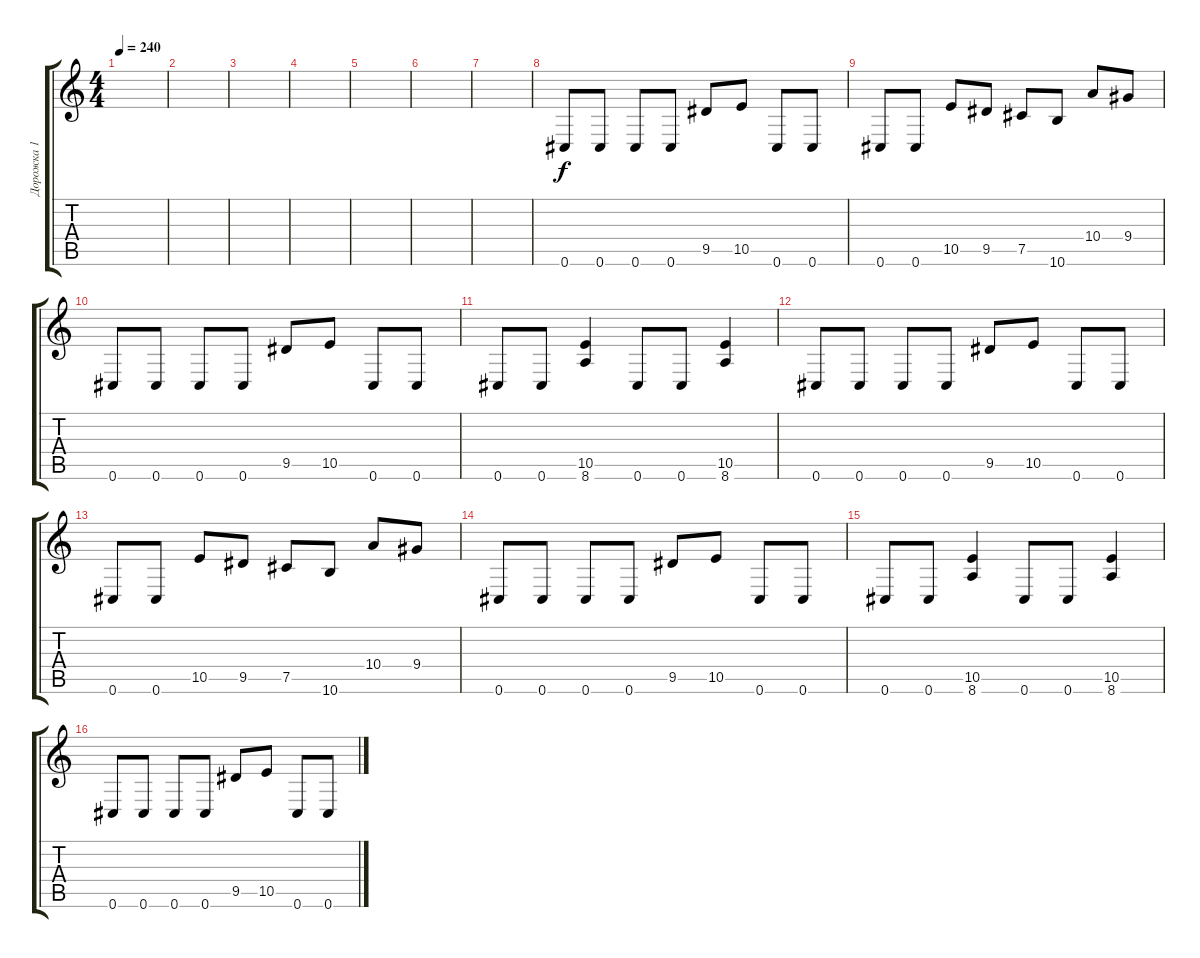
\track ("Дорожка 1" "Дорожка 1") {instrument distortionguitar}
\staff {score tabs}
\tuning (Db4 Ab3 E3 B2 Gb2 Db2) {hide}
\ts (4 4)
\tempo 240
\clef g2
\ks c
|
|
|
|
|
|
|
0.6.8 0.6.8 0.6.8 0.6.8 9.5.8 10.5.8 0.6.8 0.6.8 |
0.6.8 0.6.8 10.5.8 9.5.8 7.5.8 10.6.8 10.4.8 9.4.8 |
0.6.8 0.6.8 0.6.8 0.6.8 9.5.8 10.5.8 0.6.8 0.6.8 |
0.6.8 0.6.8 (10.5 8.6).4 0.6.8 0.6.8 (10.5 8.6).4 |
0.6.8 0.6.8 0.6.8 0.6.8 9.5.8 10.5.8 0.6.8 0.6.8 |
0.6.8 0.6.8 10.5.8 9.5.8 7.5.8 10.6.8 10.4.8 9.4.8 |
0.6.8 0.6.8 0.6.8 0.6.8 9.5.8 10.5.8 0.6.8 0.6.8 |
0.6.8 0.6.8 (10.5 8.6).4 0.6.8 0.6.8 (10.5 8.6).4 |
0.6.8 0.6.8 0.6.8 0.6.8 9.5.8 10.5.8 0.6.8 0.6.8
